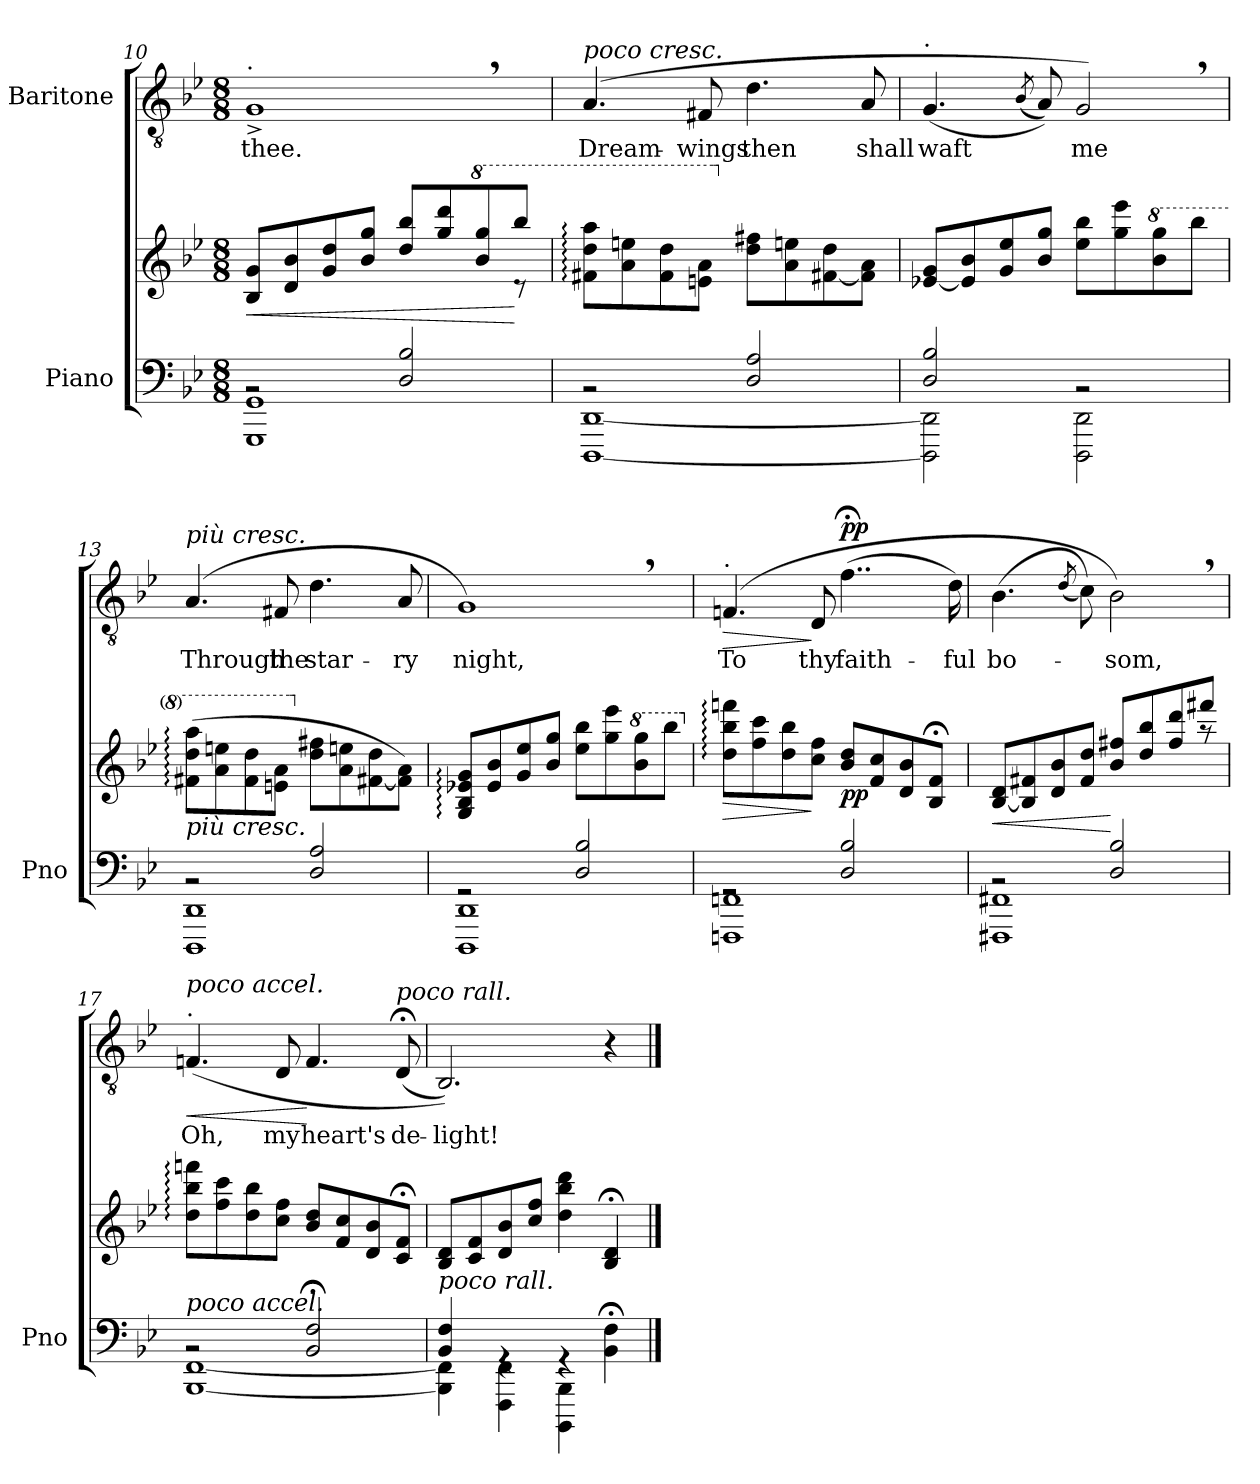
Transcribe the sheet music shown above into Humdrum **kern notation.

**kern	**kern	**dynam	**kern	**text	**dynam
*part2	*part2	*part2	*part1	*part1	*part1
*staff3	*staff2	*staff2/3	*staff1	*staff1	*staff1
*I"Piano	*	*	*I"Baritone	*	*
*I'Pno	*	*	*	*	*
!!LO:LB:g=z
*clefF4	*clefG2	*	*clefGv2	*	*
*k[b-e-]	*k[b-e-]	*	*k[b-e-]	*	*
*M8/8	*M8/8	*	*M8/8	*	*
=10	=10	=10	=10	=10	=10
*^	*	*	*	*	*
!	!	!	!	!LO:TX:a:t=.	!	!
!	!	!	!LO:HP:b	!	!LO:LY:b	!
*	*	*^	*	*	*	*
2rBB	(>1GGG 1GG	8B-/ 8g/L	2ryy	<	1G^,	thee.	.
.	.	8d/ 8b-/	.	.	.	.	.
.	.	8g/ 8dd/	.	.	.	.	.
.	.	8b-/ 8gg/J	.	.	.	.	.
2D/ 2B-/	.	8dd/ 8bb-/L	4.ryy	.	.	.	.
.	.	8gg/ 8ddd/	.	.	.	.	.
*	*	*8va	*	*	*	*	*
.	.	8bb-/ 8ggg/	.	.	.	.	.
.	.	8bbb-/J	8rdd	[	.	.	.
=11	=11	=11	=11	=11	=11	=11	=11
!	!	!	!	!	!LO:TX:a:i:t=poco cresc.	!	!
!	!	!LO:TX:b:i:t=poco cresc.	!	!	!	!	!
!	!	!	!	!	!	!LO:LY:b	!
*	*	*v	*v	*	*	*	*
2rBB	(>[1DDD [1DD	8ff#X\: 8ddd\: 8aaa\:L	.	(>4.A/	Dream-	.
.	.	8aa\ 8eeen\	.	.	.	.
.	.	8ff#\ 8ddd\	.	.	.	.
!	!	!	!	!	!LO:LY:b	!
.	.	8een\ 8aa\J	.	8F#X/	-wings	.
*	*	*X8va	*	*	*	*
!	!	!	!	!	!LO:LY:b	!
2D/ 2A/	.	8dd\ 8ff#X\L	.	4.d\	then	.
.	.	8a\ 8een\	.	.	.	.
.	.	[8f#X\ 8dd\	.	.	.	.
!	!	!	!	!	!LO:LY:b	!
.	.	8f#\] 8a\J)	.	8A/	shall	.
!!LO:PB:g=z
=12	=12	=12	=12	=12	=12	=12
!	!	!	!	!LO:TX:a:t=.	!	!
!	!	!	!	!	!LO:LY:b	!
2D/ 2B-/	2DDD\] 2DD\]	[8e-X/ 8g/L	.	(<4.G/	waft	.
.	.	8e-/] 8b-/	.	.	.	.
.	.	8g/ 8ee-/	.	.	.	.
.	.	.	.	(<8qB-/	.	.
.	.	8b-/ 8gg/J	.	8A/))	.	.
!	!	!	!	!	!LO:LY:b	!
2rBB	2DDD\ 2DD\	8ee-\ 8bb-\L	.	2G,/)	me	.
.	.	8gg\ 8eee-\	.	.	.	.
*	*	*8va	*	*	*	*
.	.	8bb-\ 8ggg\	.	.	.	.
.	.	8bbb-\J)	.	.	.	.
=13	=13	=13	=13	=13	=13	=13
!	!	!	!	!LO:TX:a:i:t=più cresc.	!	!
!	!	!LO:TX:b:i:t=più cresc.	!	!	!	!
!	!	!	!	!	!LO:LY:b	!
2rBB	(>1DDD 1DD	(>8ff#X\: 8ddd\: 8aaa\:L	.	(>4.A/	Through	.
.	.	8aa\ 8eeen\	.	.	.	.
.	.	8ff#\ 8ddd\	.	.	.	.
!	!	!	!	!	!LO:LY:b	!
.	.	8een\ 8aa\J	.	8F#X/	the	.
*	*	*X8va	*	*	*	*
!	!	!	!	!	!LO:LY:b	!
2D/ 2A/	.	8dd\ 8ff#X\L	.	4.d\	star-	.
.	.	8a\ 8een\	.	.	.	.
.	.	[8f#X\ 8dd\	.	.	.	.
!	!	!	!	!	!LO:LY:b	!
.	.	8f#\] 8a\J)	.	8A/	-ry	.
=14	=14	=14	=14	=14	=14	=14
!	!	!	!	!	!LO:LY:b	!
2rGG	1DDD 1DD	8G/: 8B-/: 8e-X/: 8g/:L	.	1G,)	night,	.
.	.	8e-/ 8b-/	.	.	.	.
.	.	8g/ 8ee-/	.	.	.	.
.	.	8b-/ 8gg/J	.	.	.	.
2D/ 2B-/	.	8ee-\ 8bb-\L	.	.	.	.
.	.	8gg\ 8eee-\	.	.	.	.
*	*	*8va	*	*	*	*
.	.	8bb-\ 8ggg\	.	.	.	.
.	.	8bbb-\J)	.	.	.	.
!!LO:LB:g=z
=15	=15	=15	=15	=15	=15	=15
*	*	*X8va	*	*	*	*
!	!	!	!	!LO:TX:a:t=.	!	!
!	!	!	!LO:HP:b	!	!LO:LY:b	!LO:HP:b
2rGG	1FFFn 1FFn	8dd\: 8bb-\: 8fffn\:L	>	(>4.Fn/	To	>
.	.	8ff\ 8ccc\	.	.	.	.
.	.	8dd\ 8bb-\	.	.	.	.
!	!	!	!	!	!LO:LY:b	!
.	.	8cc\ 8ff\J	]	8D/	thy	]
!	!	!	!LO:DY:b	!	!LO:LY:b	!LO:DY:a
2D/ 2B-/	.	8b-/ 8dd/L	pp	(>4..f;<\	faith-	pp
.	.	8f/ 8cc/	.	.	.	.
.	.	8d/ 8b-/	.	.	.	.
.	.	8B-/;< 8f/;<J	.	.	.	.
!	!	!	!	!	!LO:LY:b	!
.	.	.	.	16d\)	-ful	.
=16	=16	=16	=16	=16	=16	=16
!	!	!	!LO:HP:b	!	!LO:LY:b	!
*	*	*^	*	*	*	*
2rBB	1FFF#X 1FF#X	[8B-/ 8d/L	2ryy	<	(>4.B-\	bo-	.
.	.	8B-/] 8f#X/	.	.	.	.	.
.	.	8d/ 8b-/	.	.	.	.	.
.	.	.	.	.	(<8qd/	.	.
.	.	8f#/ 8dd/J	.	.	8c\))	.	.
!	!	!	!	!	!	!LO:LY:b	!
2D/ 2B-/	.	8b-/ 8ff#X/L	4ryy	[	2B-,\)	-som,	.
.	.	8dd/ 8bb-/	.	.	.	.	.
.	.	8ff#/ 8ddd/	8ryy	.	.	.	.
.	.	8fff#X/J	8raa	.	.	.	.
!!LO:LB:g=z
=17	=17	=17	=17	=17	=17	=17	=17
!	!	!	!	!	!LO:TX:a:t=.	!	!
!	!	!	!	!	!LO:TX:a:i:t=poco accel.	!	!
!LO:TX:a:i:t=poco accel.	!	!	!	!	!	!	!
!	!	!	!	!	!	!LO:LY:b	!LO:HP:b
*	*	*v	*v	*	*	*	*
2rBB	[1BBB- [1FF	8dd\: 8bb-\: 8fffn\:L	.	(>4.Fn/	Oh,	<
.	.	8ff\ 8ccc\	.	.	.	.
.	.	8dd\ 8bb-\	.	.	.	.
!	!	!	!	!	!LO:LY:b	!
.	.	8cc\ 8ff\J	.	8D/	my	.
!	!	!	!	!	!LO:LY:b	!
2BB-/;< 2F/;<	.	8b-/ 8dd/L	.	4.F/	heart's	[
.	.	8f/ 8cc/	.	.	.	.
.	.	8d/ 8b-/	.	.	.	.
!	!	!	!	!LO:TX:a:i:t=poco rall.	!	!
!	!	!	!	!	!LO:LY:b	!
.	.	8c/;< 8f/;<J	.	(<8D;</	de-	.
=18	=18	=18	=18	=18	=18	=18
!LO:TX:a:i:t=poco rall.	!	!	!	!	!	!
!	!	!	!	!	!LO:LY:b	!
4BB-/ 4F/	4BBB-\] 4FF\]	8B-/ 8d/L	.	2.BB-/))	-light!	.
.	.	8c/ 8f/	.	.	.	.
4rGG	4FFF\ 4FF\	8d/ 8b-/	.	.	.	.
.	.	8cc/ 8ff/J	.	.	.	.
4rGG	4BBBB-\ 4BBB-\	4dd\ 4bb-\ 4ddd\	.	.	.	.
4BB-\;< 4F\;<	4ryy	4B-/;< 4d/;<	.	4r	.	.
*v	*v	*	*	*	*	*
==	==	==	==	==	==
*-	*-	*-	*-	*-	*-
